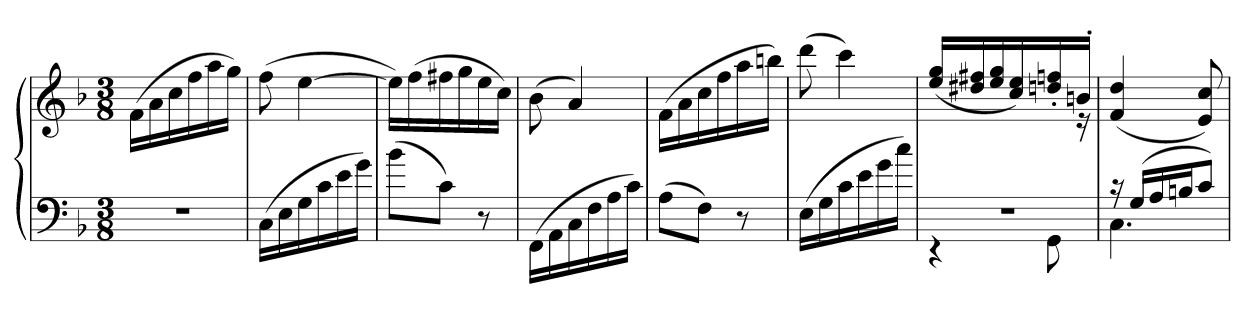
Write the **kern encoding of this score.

**kern	**kern
*part1	*part1
*staff2	*staff1
*clefF4	*clefG2
*k[b-]	*k[b-]
*F:	*F:
*M3/8	*M3/8
=	=
4.r	(16fLL
.	16a
.	16cc
.	16ff
.	16aa
.	16ggJJ)
=26	=26
(16CLL	(8ff
16E	.
16G	[4ee
16c	.
16e	.
16gJJ)	.
=27	=27
(8b-L	16eeLL])
.	(16ff
8cJ)	16ff#X
.	16gg
8r	16ee
.	16ccJJ)
=28	=28
(16FFLL	(8b-
16AA	.
16C	4a)
16F	.
16A	.
16cJJ)	.
=29	=29
(8AL	(16fLL
.	16a
8FJ)	16cc
.	16ff
8r	16aa
.	16bbnJJ)
=30	=30
(16ELL	(8ddd
16G	.
16c	4ccc)
16e	.
16g	.
16ccJJ)	.
=31	=31
*^	*^
4.r	4r	(16ee 16ggLL	4ryy
.	.	16dd#X 16ff#X	.
.	.	16ee 16gg	.
.	.	16cc 16ee)	.
.	8GG	16ddn' 16ffn'	16ryy
.	.	16bn'JJ	16r
*	*	*v	*v
=32	=32	=32
16r	4.C	(4f 4dd
(16GLL	.	.
16A	.	.
16BnJ	.	.
8cJ)	.	8e 8cc)
*v	*v	*
=	=
*-	*-
